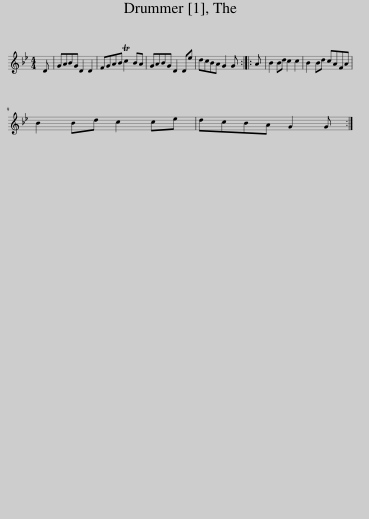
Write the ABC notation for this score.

X:1
L:1/8
M:4/4
I:linebreak $
K:Gmin
V:1 treble
V:1
 D | GABG D2 D2 | FGAB Tc2 BA | GABG D2 De | dcBA G2 G :: %5
 A | B2 Bd c2 c2 | B2 Bd cAFA |$ B2 Bd c2 ce | dcBA G2 G :| %10
